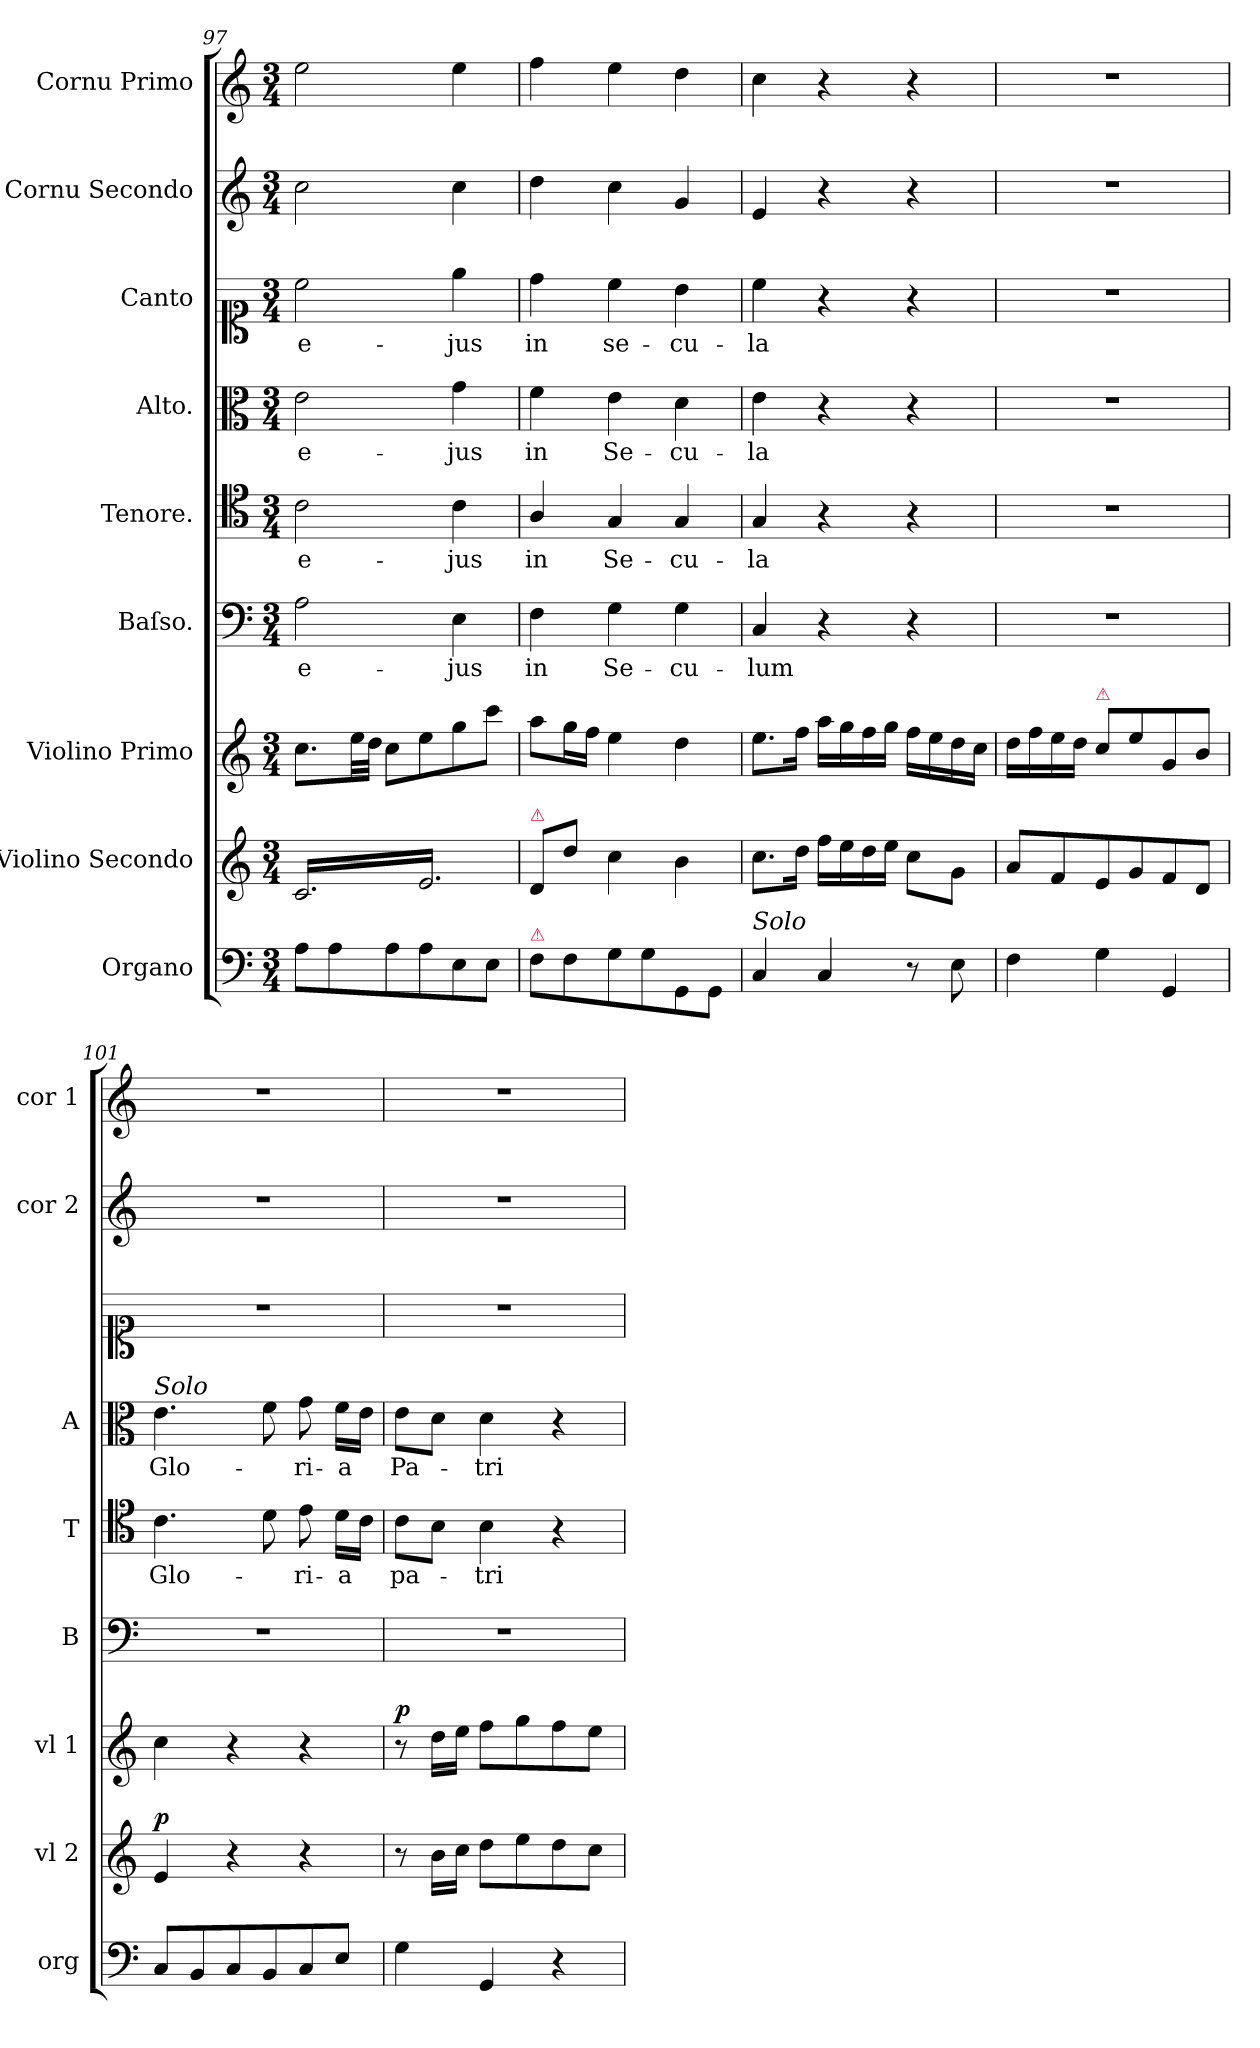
**kern	**kern	**dynam	**kern	**dynam	**kern	**text	**kern	**text	**kern	**text	**kern	**text	**kern	**kern
*part9	*part8	*part8	*part7	*part7	*part6	*part6	*part5	*part5	*part4	*part4	*part3	*part3	*part2	*part1
*staff9	*staff8	*staff8	*staff7	*staff7	*staff6	*staff6	*staff5	*staff5	*staff4	*staff4	*staff3	*staff3	*staff2	*staff1
*I"Organo	*I"Violino Secondo	*	*I"Violino Primo	*	*I"Baſso.	*	*I"Tenore.	*	*I"Alto.	*	*I"Canto	*	*I"Cornu Secondo	*I"Cornu Primo
*I'org	*I'vl 2	*	*I'vl 1	*	*I'B	*	*I'T	*	*I'A	*	*	*	*I'cor 2	*I'cor 1
*clefF4	*clefG2	*	*clefG2	*	*clefF4	*	*clefC4	*	*clefC3	*	*clefC1	*	*clefG2	*clefG2
*k[]	*k[]	*	*k[]	*	*k[]	*	*k[]	*	*k[]	*	*k[]	*	*k[]	*k[]
*C:	*C:	*	*C:	*	*C:	*	*C:	*	*C:	*	*C:	*	*C:	*C:
*M3/4	*M3/4	*	*M3/4	*	*M3/4	*	*M3/4	*	*M3/4	*	*M3/4	*	*M3/4	*M3/4
=97	=97	=97	=97	=97	=97	=97	=97	=97	=97	=97	=97	=97	=97	=97
*	*tremolo	*	*	*	*	*	*	*	*	*	*	*	*	*
8A\L	16c/LL	.	8.cc\L	.	2A\	e-	2c\	e-	2e\	e-	2cc\	e-	2cc\	2ee\
.	16e/	.	.	.	.	.	.	.	.	.	.	.	.	.
8A\	16c/	.	.	.	.	.	.	.	.	.	.	.	.	.
.	16e/	.	32ee\LL	.	.	.	.	.	.	.	.	.	.	.
.	.	.	32dd\JJJ	.	.	.	.	.	.	.	.	.	.	.
8A\	16c/	.	8cc\L	.	.	.	.	.	.	.	.	.	.	.
.	16e/	.	.	.	.	.	.	.	.	.	.	.	.	.
8A\	16c/	.	8ee\	.	.	.	.	.	.	.	.	.	.	.
.	16e/	.	.	.	.	.	.	.	.	.	.	.	.	.
8E\	16c/	.	8gg\	.	4E\	-jus	4c\	-jus	4g\	-jus	4ee\	-jus	4cc\	4ee\
.	16e/	.	.	.	.	.	.	.	.	.	.	.	.	.
8E\J	16c/	.	8ccc\J	.	.	.	.	.	.	.	.	.	.	.
.	16e/JJ	.	.	.	.	.	.	.	.	.	.	.	.	.
*	*Xtremolo	*	*	*	*	*	*	*	*	*	*	*	*	*
=98	=98	=98	=98	=98	=98	=98	=98	=98	=98	=98	=98	=98	=98	=98
!	!LO:TX:a:color=crimson:t=⚠	!	!	!	!	!	!	!	!	!	!	!	!	!
!LO:TX:a:color=crimson:t=⚠	!	!	!	!	!	!	!	!	!	!	!	!	!	!
8F\L	8d/L	.	8aa\L	.	4F\	in	4A/	in	4f\	in	4dd\	in	4dd\	4ff\
.	.	.	.	.	.	.	.	.	.	.	.	.	.	.
8F\	8dd\J	.	16gg\L	.	.	.	.	.	.	.	.	.	.	.
.	.	.	16ff\JJ	.	.	.	.	.	.	.	.	.	.	.
8G\	4cc\	.	4ee\	.	4G\	Se-	4G/	Se-	4e\	Se-	4cc\	se-	4cc\	4ee\
.	.	.	.	.	.	.	.	.	.	.	.	.	.	.
8G\	.	.	.	.	.	.	.	.	.	.	.	.	.	.
8GG/	4b\	.	4dd\	.	4G\	-cu-	4G/	-cu-	4d\	-cu-	4b\	-cu-	4g/	4dd\
8GG/J	.	.	.	.	.	.	.	.	.	.	.	.	.	.
=99	=99	=99	=99	=99	=99	=99	=99	=99	=99	=99	=99	=99	=99	=99
!LO:TX:a:i:t=Solo	!	!	!	!	!	!	!	!	!	!	!	!	!	!
4C/	8.cc\L	.	8.ee\L	.	4C/	-lum	4G/	-la	4e\	-la	4cc\	-la	4e/	4cc\
.	16dd\Jk	.	16ff\Jk	.	.	.	.	.	.	.	.	.	.	.
4C/	16ff\LL	.	16aa\LL	.	4r	.	4r	.	4r	.	4r	.	4r	4r
.	16ee\	.	16gg\	.	.	.	.	.	.	.	.	.	.	.
.	16dd\	.	16ff\	.	.	.	.	.	.	.	.	.	.	.
.	16ee\JJ	.	16gg\JJ	.	.	.	.	.	.	.	.	.	.	.
8r	8cc\L	.	16ff\LL	.	4r	.	4r	.	4r	.	4r	.	4r	4r
.	.	.	16ee\	.	.	.	.	.	.	.	.	.	.	.
8E\	8g\J	.	16dd\	.	.	.	.	.	.	.	.	.	.	.
.	.	.	16cc\JJ	.	.	.	.	.	.	.	.	.	.	.
=100	=100	=100	=100	=100	=100	=100	=100	=100	=100	=100	=100	=100	=100	=100
4F\	8a/L	.	16dd\LL	.	2.r	.	2.r	.	2.r	.	2.r	.	2.r	2.r
.	.	.	16ff\	.	.	.	.	.	.	.	.	.	.	.
.	8f/	.	16ee\	.	.	.	.	.	.	.	.	.	.	.
.	.	.	16dd\JJ	.	.	.	.	.	.	.	.	.	.	.
!	!	!	!LO:TX:a:color=crimson:t=⚠	!	!	!	!	!	!	!	!	!	!	!
4G\	8e/	.	8cc\L	.	.	.	.	.	.	.	.	.	.	.
.	8g/	.	8ee\	.	.	.	.	.	.	.	.	.	.	.
4GG/	8f/	.	8g/	.	.	.	.	.	.	.	.	.	.	.
.	8d/J	.	8b/J	.	.	.	.	.	.	.	.	.	.	.
=101	=101	=101	=101	=101	=101	=101	=101	=101	=101	=101	=101	=101	=101	=101
!	!	!	!	!	!	!	!	!	!LO:TX:a:i:t=Solo	!	!	!	!	!
!	!	!LO:DY:a	!	!	!	!	!	!	!	!	!	!	!	!
8C/L	4e/	p.	4cc\	.	2.r	.	4.c\	Glo-	4.e\	Glo-	2.r	.	2.r	2.r
8BB/	.	.	.	.	.	.	.	.	.	.	.	.	.	.
8C/	4r	.	4r	.	.	.	.	.	.	.	.	.	.	.
8BB/	.	.	.	.	.	.	8d\	.	8f\	.	.	.	.	.
8C/	4r	.	4r	.	.	.	8e\	-ri-	8g\	-ri-	.	.	.	.
8E/J	.	.	.	.	.	.	16d\LL	-a	16f\LL	-a	.	.	.	.
.	.	.	.	.	.	.	16c\JJ	.	16e\JJ	.	.	.	.	.
=102	=102	=102	=102	=102	=102	=102	=102	=102	=102	=102	=102	=102	=102	=102
!	!	!	!	!LO:DY:a	!	!	!	!	!	!	!	!	!	!
4G\	8r	.	8r	p.	2.r	.	8c\L	pa-	8e\L	Pa-	2.r	.	2.r	2.r
.	16b\LL	.	16dd\LL	.	.	.	8B\J	.	8d\J	.	.	.	.	.
.	16cc\JJ	.	16ee\JJ	.	.	.	.	.	.	.	.	.	.	.
4GG/	8dd\L	.	8ff\L	.	.	.	4B\	-tri	4d\	-tri	.	.	.	.
.	8ee\	.	8gg\	.	.	.	.	.	.	.	.	.	.	.
4r	8dd\	.	8ff\	.	.	.	4r	.	4r	.	.	.	.	.
.	8cc\J	.	8ee\J	.	.	.	.	.	.	.	.	.	.	.
=	=	=	=	=	=	=	=	=	=	=	=	=	=	=
*-	*-	*-	*-	*-	*-	*-	*-	*-	*-	*-	*-	*-	*-	*-
